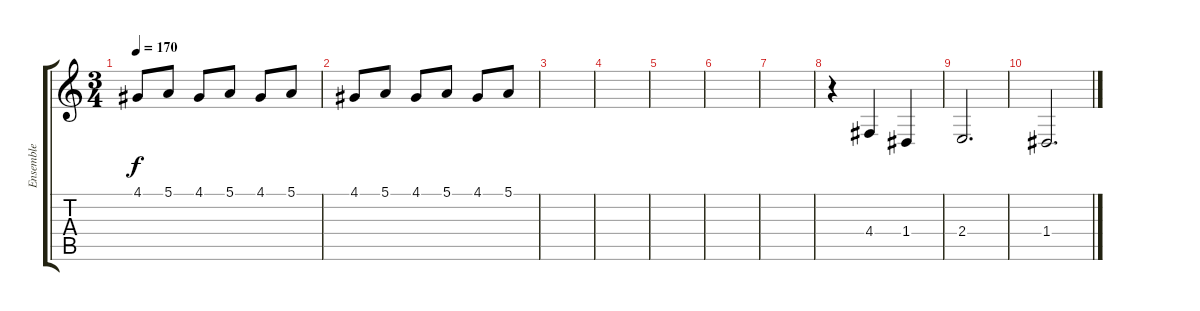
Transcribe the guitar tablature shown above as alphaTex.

\track ("Ensemble" "Ensemble") {instrument stringensemble1}
\staff {score tabs}
\tuning (E4 B3 G3 D3 A2 E2) {hide}
\ts (3 4)
\tempo 170
\clef g2
\ks c
4.1.8{dy f} 5.1.8 4.1.8 5.1.8 4.1.8 5.1.8 |
4.1.8 5.1.8 4.1.8 5.1.8 4.1.8 5.1.8 |
|
|
|
|
|
r.4 4.4.4 1.4.4 |
2.4.2{d} |
1.4.2{d}
